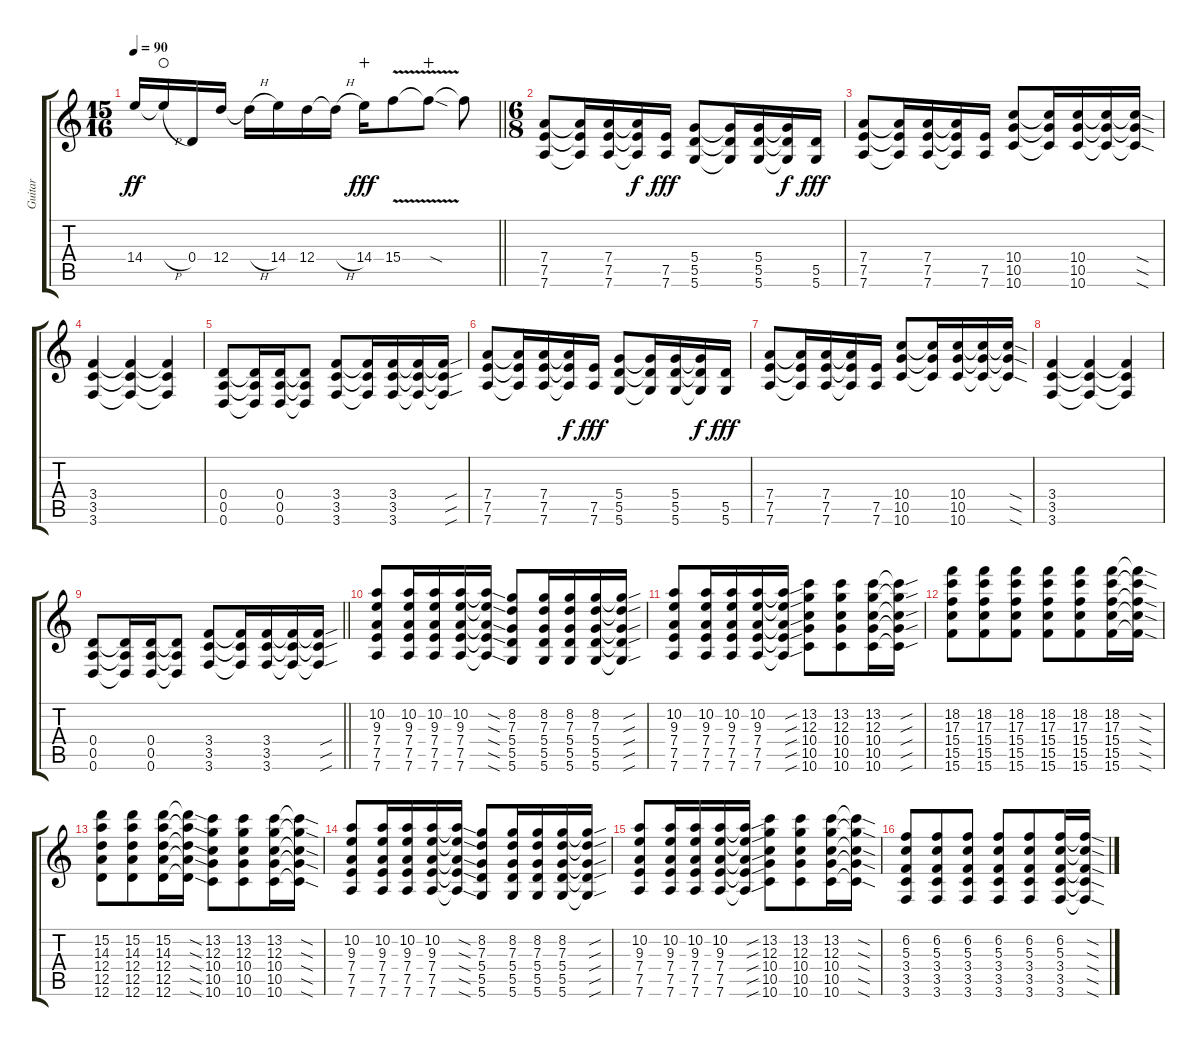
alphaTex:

\track ("Guitar" "Guitar") {instrument electricguitarclean}
\staff {score tabs}
\tuning (E4 B3 G3 D3 A2 D2) {hide}
\ts (15 16)
\tempo 90
\clef g2
\barLineRight lightlight
\ks c
14.4.16{dy ff} 14.4{h t}.16{waho} 0.4.16 12.4.16 12.4{h t}.16 14.4.16 12.4.16 12.4{h t}.16 14.4.16{dy fff wahc} 15.4{v}.8 15.4{sod t}.8{wahc} 15.4{t}.8 |
\ts (6 8)
\section ("" "")
(7.4 7.5 7.6).8{instrument distortionguitar} (7.4{t} 7.5{t} 7.6{t}).16 (7.4 7.5 7.6).16 (7.4{t} 7.5{t} 7.6{t}).16{dy f} (7.5 7.6).16{dy fff} (5.4 5.5 5.6).8 (5.4{t} 5.5{t} 5.6{t}).16 (5.4 5.5 5.6).16 (5.4{t} 5.5{t} 5.6{t}).16{dy f} (5.5 5.6).16{dy fff} |
(7.4 7.5 7.6).8 (7.4{t} 7.5{t} 7.6{t}).16 (7.4 7.5 7.6).16 (7.4{t} 7.5{t} 7.6{t}).16 (7.5 7.6).16 (10.4 10.5 10.6).8 (10.4{t} 10.5{t} 10.6{t}).16 (10.4 10.5 10.6).16 (10.4{t} 10.5{t} 10.6{t}).16 (10.4{sod t} 10.5{sod t} 10.6{sod t}).16 |
(3.4 3.5 3.6).4 (3.4{t} 3.5{t} 3.6{t}).4 (3.4{t} 3.5{t} 3.6{t}).4 |
(0.4 0.5 0.6).8 (0.4{t} 0.5{t} 0.6{t}).16 (0.4 0.5 0.6).16 (0.4{t} 0.5{t} 0.6{t}).8 (3.4 3.5 3.6).8 (3.4{t} 3.5{t} 3.6{t}).16 (3.4 3.5 3.6).16 (3.4{t} 3.5{t} 3.6{t}).16 (3.4{sou t} 3.5{sou t} 3.6{sou t}).16 |
(7.4 7.5 7.6).8 (7.4{t} 7.5{t} 7.6{t}).16 (7.4 7.5 7.6).16 (7.4{t} 7.5{t} 7.6{t}).16{dy f} (7.5 7.6).16{dy fff} (5.4 5.5 5.6).8 (5.4{t} 5.5{t} 5.6{t}).16 (5.4 5.5 5.6).16 (5.4{t} 5.5{t} 5.6{t}).16{dy f} (5.5 5.6).16{dy fff} |
(7.4 7.5 7.6).8 (7.4{t} 7.5{t} 7.6{t}).16 (7.4 7.5 7.6).16 (7.4{t} 7.5{t} 7.6{t}).16 (7.5 7.6).16 (10.4 10.5 10.6).8 (10.4{t} 10.5{t} 10.6{t}).16 (10.4 10.5 10.6).16 (10.4{t} 10.5{t} 10.6{t}).16 (10.4{sod t} 10.5{sod t} 10.6{sod t}).16 |
(3.4 3.5 3.6).4 (3.4{t} 3.5{t} 3.6{t}).4 (3.4{t} 3.5{t} 3.6{t}).4 |
\barLineRight lightlight
(0.4 0.5 0.6).8 (0.4{t} 0.5{t} 0.6{t}).16 (0.4 0.5 0.6).16 (0.4{t} 0.5{t} 0.6{t}).8 (3.4 3.5 3.6).8 (3.4{t} 3.5{t} 3.6{t}).16 (3.4 3.5 3.6).16 (3.4{t} 3.5{t} 3.6{t}).16 (3.4{sou t} 3.5{sou t} 3.6{sou t}).16 |
\section ("" "")
(10.2 9.3 7.4 7.5 7.6).8 (10.2 9.3 7.4 7.5 7.6).16 (10.2 9.3 7.4 7.5 7.6).16 (10.2 9.3 7.4 7.5 7.6).16 (10.2{sod t} 9.3{sod t} 7.4{sod t} 7.5{sod t} 7.6{sod t}).16 (8.2 7.3 5.4 5.5 5.6).8 (8.2 7.3 5.4 5.5 5.6).16 (8.2 7.3 5.4 5.5 5.6).16 (8.2 7.3 5.4 5.5 5.6).16 (8.2{sou t} 7.3{sou t} 5.4{sou t} 5.5{sou t} 5.6{sou t}).16 |
(10.2 9.3 7.4 7.5 7.6).8 (10.2 9.3 7.4 7.5 7.6).16 (10.2 9.3 7.4 7.5 7.6).16 (10.2 9.3 7.4 7.5 7.6).16 (10.2{sou t} 9.3{sou t} 7.4{sou t} 7.5{sou t} 7.6{sou t}).16 (13.2 12.3 10.4 10.5 10.6).8 (13.2 12.3 10.4 10.5 10.6).8 (13.2 12.3 10.4 10.5 10.6).16 (13.2{sou t} 12.3{sou t} 10.4{sou t} 10.5{sou t} 10.6{sou t}).16 |
(18.2 17.3 15.4 15.5 15.6).8 (18.2 17.3 15.4 15.5 15.6).8 (18.2 17.3 15.4 15.5 15.6).8 (18.2 17.3 15.4 15.5 15.6).8 (18.2 17.3 15.4 15.5 15.6).8 (18.2 17.3 15.4 15.5 15.6).16 (18.2{sod t} 17.3{sod t} 15.4{sod t} 15.5{sod t} 15.6{sod t}).16 |
(15.2 14.3 12.4 12.5 12.6).8 (15.2 14.3 12.4 12.5 12.6).8 (15.2 14.3 12.4 12.5 12.6).16 (15.2{sod t} 14.3{sod t} 12.4{sod t} 12.5{sod t} 12.6{sod t}).16 (13.2 12.3 10.4 10.5 10.6).8 (13.2 12.3 10.4 10.5 10.6).8 (13.2 12.3 10.4 10.5 10.6).16 (13.2{sod t} 12.3{sod t} 10.4{sod t} 10.5{sod t} 10.6{sod t}).16 |
(10.2 9.3 7.4 7.5 7.6).8 (10.2 9.3 7.4 7.5 7.6).16 (10.2 9.3 7.4 7.5 7.6).16 (10.2 9.3 7.4 7.5 7.6).16 (10.2{sod t} 9.3{sod t} 7.4{sod t} 7.5{sod t} 7.6{sod t}).16 (8.2 7.3 5.4 5.5 5.6).8 (8.2 7.3 5.4 5.5 5.6).16 (8.2 7.3 5.4 5.5 5.6).16 (8.2 7.3 5.4 5.5 5.6).16 (8.2{sou t} 7.3{sou t} 5.4{sou t} 5.5{sou t} 5.6{sou t}).16 |
(10.2 9.3 7.4 7.5 7.6).8 (10.2 9.3 7.4 7.5 7.6).16 (10.2 9.3 7.4 7.5 7.6).16 (10.2 9.3 7.4 7.5 7.6).16 (10.2{sou t} 9.3{sou t} 7.4{sou t} 7.5{sou t} 7.6{sou t}).16 (13.2 12.3 10.4 10.5 10.6).8 (13.2 12.3 10.4 10.5 10.6).8 (13.2 12.3 10.4 10.5 10.6).16 (13.2{sod t} 12.3{sod t} 10.4{sod t} 10.5{sod t} 10.6{sod t}).16 |
(6.2 5.3 3.4 3.5 3.6).8 (6.2 5.3 3.4 3.5 3.6).8 (6.2 5.3 3.4 3.5 3.6).8 (6.2 5.3 3.4 3.5 3.6).8 (6.2 5.3 3.4 3.5 3.6).8 (6.2 5.3 3.4 3.5 3.6).16 (6.2{sod t} 5.3{sod t} 3.4{sod t} 3.5{sod t} 3.6{sod t}).16
